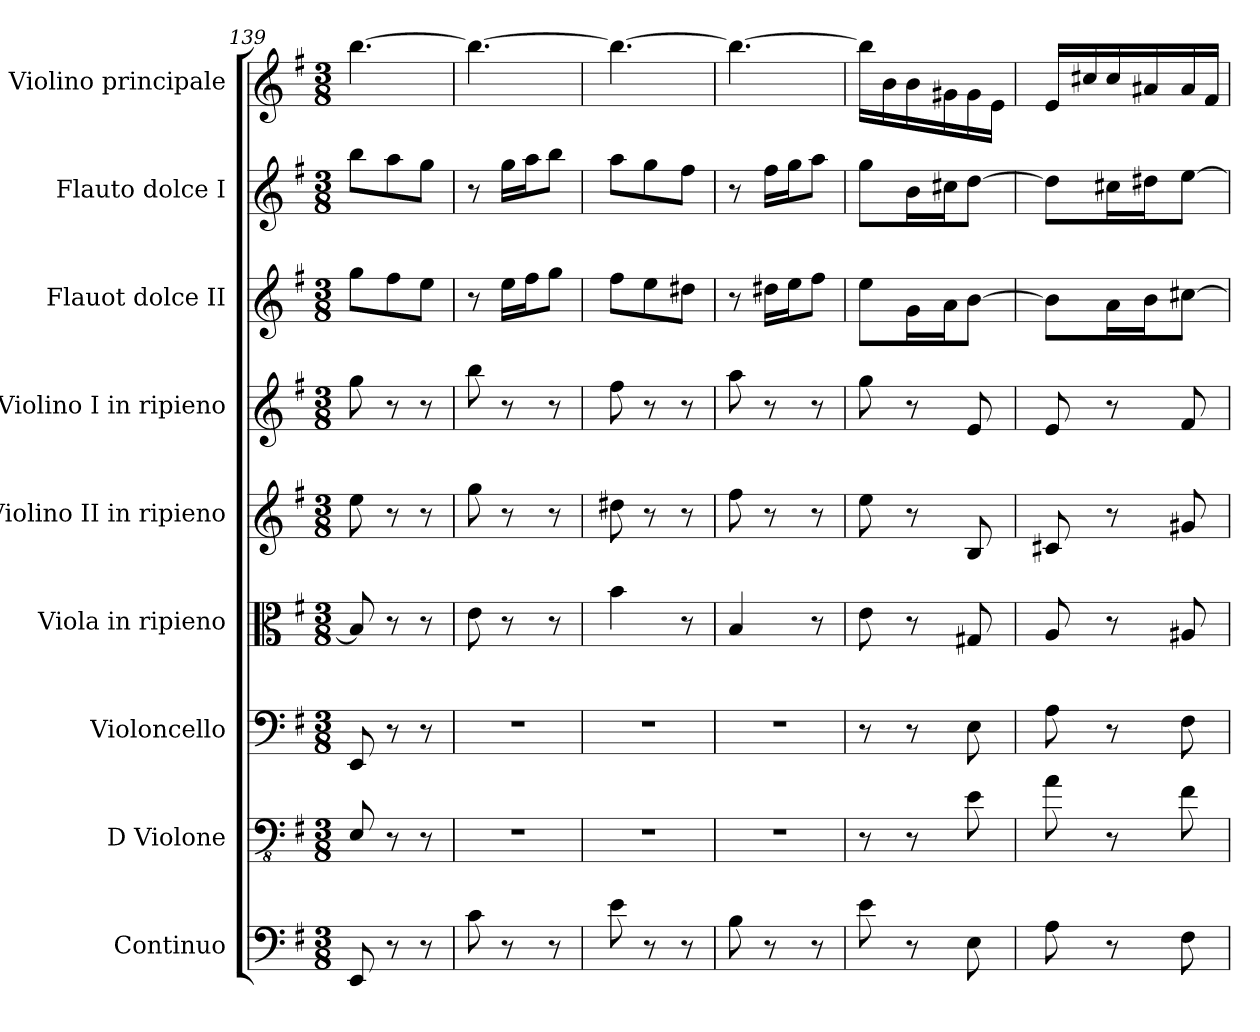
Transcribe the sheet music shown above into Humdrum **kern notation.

**kern	**kern	**kern	**kern	**kern	**kern	**kern	**kern	**kern
*part9	*part8	*part7	*part6	*part5	*part4	*part3	*part2	*part1
*staff9	*staff8	*staff7	*staff6	*staff5	*staff4	*staff3	*staff2	*staff1
*I"Continuo	*I"D Violone	*I"Violoncello	*I"Viola in ripieno	*I"Violino II in ripieno	*I"Violino I in ripieno	*I"Flauot dolce II	*I"Flauto dolce I	*I"Violino principale
*I'Cont.	*I'D Vne.	*I'Vc.	*I'Vla.	*I'Vln. II	*I'Vln. I	*I'Fl. II	*I'Fl. I	*I'Vln. p.
*clefF4	*clefFv4	*clefF4	*clefC3	*clefG2	*clefG2	*clefG2	*clefG2	*clefG2
*	*ITrd7c12	*	*	*	*	*	*	*
*k[f#]	*k[f#]	*k[f#]	*k[f#]	*k[f#]	*k[f#]	*k[f#]	*k[f#]	*k[f#]
*M3/8	*M3/8	*M3/8	*M3/8	*M3/8	*M3/8	*M3/8	*M3/8	*M3/8
=139	=139	=139	=139	=139	=139	=139	=139	=139
8EE/	8EEE/	8EE/	8B/]	8ee\	8gg\	8gg\L	8bb\L	[4.bb\
8r	8r	8r	8r	8r	8r	8ff#\	8aa\	.
8r	8r	8r	8r	8r	8r	8ee\J	8gg\J	.
=140	=140	=140	=140	=140	=140	=140	=140	=140
8c\	4.r	4.r	8e\	8gg\	8bb\	8r	8r	4.bb\_
8r	.	.	8r	8r	8r	16ee\LL	16gg\LL	.
.	.	.	.	.	.	16ff#\J	16aa\J	.
8r	.	.	8r	8r	8r	8gg\J	8bb\J	.
=141	=141	=141	=141	=141	=141	=141	=141	=141
8e\	4.r	4.r	4b\	8dd#X\	8ff#\	8ff#\L	8aa\L	4.bb\_
8r	.	.	.	8r	8r	8ee\	8gg\	.
8r	.	.	8r	8r	8r	8dd#X\J	8ff#\J	.
=142	=142	=142	=142	=142	=142	=142	=142	=142
8B\	4.r	4.r	4B/	8ff#\	8aa\	8r	8r	4.bb\_
8r	.	.	.	8r	8r	16dd#X\LL	16ff#\LL	.
.	.	.	.	.	.	16ee\J	16gg\J	.
8r	.	.	8r	8r	8r	8ff#\J	8aa\J	.
=143	=143	=143	=143	=143	=143	=143	=143	=143
8e\	8r	8r	8e\	8ee\	8gg\	8ee\L	8gg\L	16bb\LL]
.	.	.	.	.	.	.	.	16b\
8r	8r	8r	8r	8r	8r	16g\L	16b\L	16b\
.	.	.	.	.	.	16a\J	16cc#X\J	16g#X\
8E\	8EE\	8E\	8G#X/	8B/	8e/	[8b\J	[8dd\J	16g#\
.	.	.	.	.	.	.	.	16e\JJ
=144	=144	=144	=144	=144	=144	=144	=144	=144
8A\	8AA\	8A\	8A/	8c#X/	8e/	8b\L]	8dd\L]	16e/LL
.	.	.	.	.	.	.	.	16cc#X/
8r	8r	8r	8r	8r	8r	16a\L	16cc#X\L	16cc#/
.	.	.	.	.	.	16b\J	16dd#X\J	16a#X/
8F#\	8FF#\	8F#\	8A#X/	8g#X/	8f#/	[8cc#X\J	[8ee\J	16a#/
.	.	.	.	.	.	.	.	16f#/JJ
=	=	=	=	=	=	=	=	=
*-	*-	*-	*-	*-	*-	*-	*-	*-
